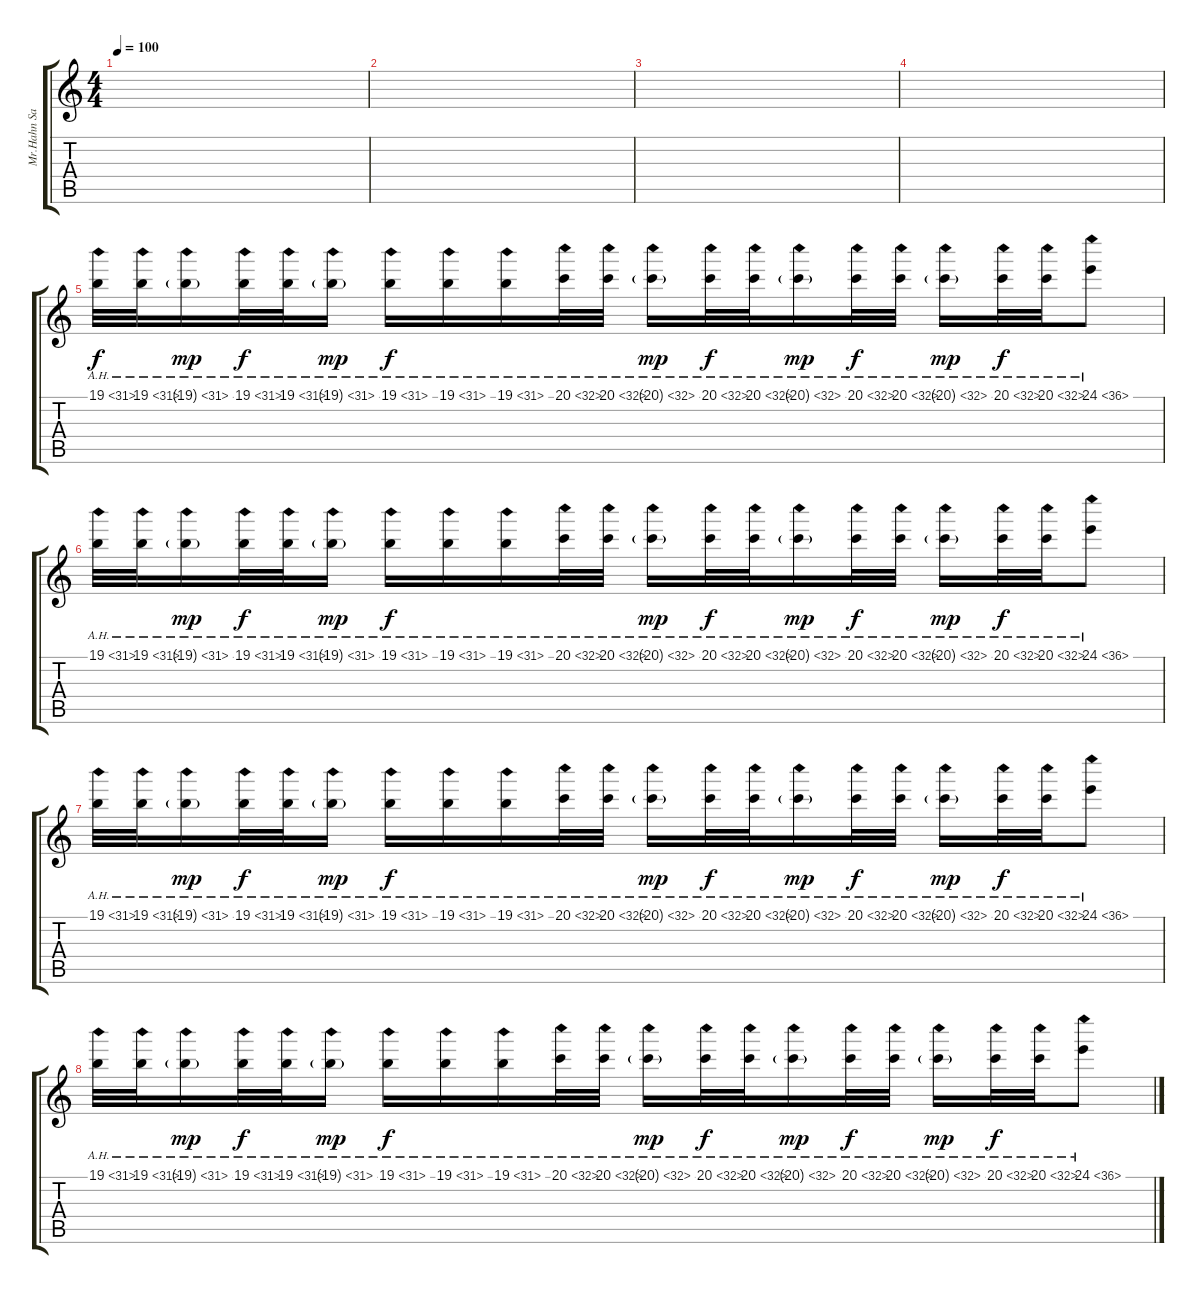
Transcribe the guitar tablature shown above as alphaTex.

\track ("Mr.Hahn Sampler3" "Mr.Hahn Sa") {instrument flute}
\staff {score tabs}
\tuning (E4 B3 G3 D3 A2 E2) {hide}
\ts (4 4)
\tempo 100
\clef g2
\ks c
|
|
|
|
19.1{ah 12}.32{dy f balance 8} 19.1{ah 12}.32 19.1{ah 12 g}.16{dy mp} 19.1{ah 12}.32{dy f} 19.1{ah 12}.32 19.1{ah 12 g}.16{dy mp} 19.1{ah 12}.16{dy f} 19.1{ah 12}.16 19.1{ah 12}.16 20.1{ah 12}.32 20.1{ah 12}.32 20.1{ah 12 g}.16{dy mp} 20.1{ah 12}.32{dy f} 20.1{ah 12}.32 20.1{ah 12 g}.16{dy mp} 20.1{ah 12}.32{dy f} 20.1{ah 12}.32 20.1{ah 12 g}.16{dy mp} 20.1{ah 12}.32{dy f} 20.1{ah 12}.32 24.1{ah 12}.8 |
19.1{ah 12}.32{balance 8} 19.1{ah 12}.32 19.1{ah 12 g}.16{dy mp} 19.1{ah 12}.32{dy f} 19.1{ah 12}.32 19.1{ah 12 g}.16{dy mp} 19.1{ah 12}.16{dy f} 19.1{ah 12}.16 19.1{ah 12}.16 20.1{ah 12}.32 20.1{ah 12}.32 20.1{ah 12 g}.16{dy mp} 20.1{ah 12}.32{dy f} 20.1{ah 12}.32 20.1{ah 12 g}.16{dy mp} 20.1{ah 12}.32{dy f} 20.1{ah 12}.32 20.1{ah 12 g}.16{dy mp} 20.1{ah 12}.32{dy f} 20.1{ah 12}.32 24.1{ah 12}.8 |
19.1{ah 12}.32{balance 8} 19.1{ah 12}.32 19.1{ah 12 g}.16{dy mp} 19.1{ah 12}.32{dy f} 19.1{ah 12}.32 19.1{ah 12 g}.16{dy mp} 19.1{ah 12}.16{dy f} 19.1{ah 12}.16 19.1{ah 12}.16 20.1{ah 12}.32 20.1{ah 12}.32 20.1{ah 12 g}.16{dy mp} 20.1{ah 12}.32{dy f} 20.1{ah 12}.32 20.1{ah 12 g}.16{dy mp} 20.1{ah 12}.32{dy f} 20.1{ah 12}.32 20.1{ah 12 g}.16{dy mp} 20.1{ah 12}.32{dy f} 20.1{ah 12}.32 24.1{ah 12}.8 |
19.1{ah 12}.32{balance 8} 19.1{ah 12}.32 19.1{ah 12 g}.16{dy mp} 19.1{ah 12}.32{dy f} 19.1{ah 12}.32 19.1{ah 12 g}.16{dy mp} 19.1{ah 12}.16{dy f} 19.1{ah 12}.16 19.1{ah 12}.16 20.1{ah 12}.32 20.1{ah 12}.32 20.1{ah 12 g}.16{dy mp} 20.1{ah 12}.32{dy f} 20.1{ah 12}.32 20.1{ah 12 g}.16{dy mp} 20.1{ah 12}.32{dy f} 20.1{ah 12}.32 20.1{ah 12 g}.16{dy mp} 20.1{ah 12}.32{dy f} 20.1{ah 12}.32 24.1{ah 12}.8
